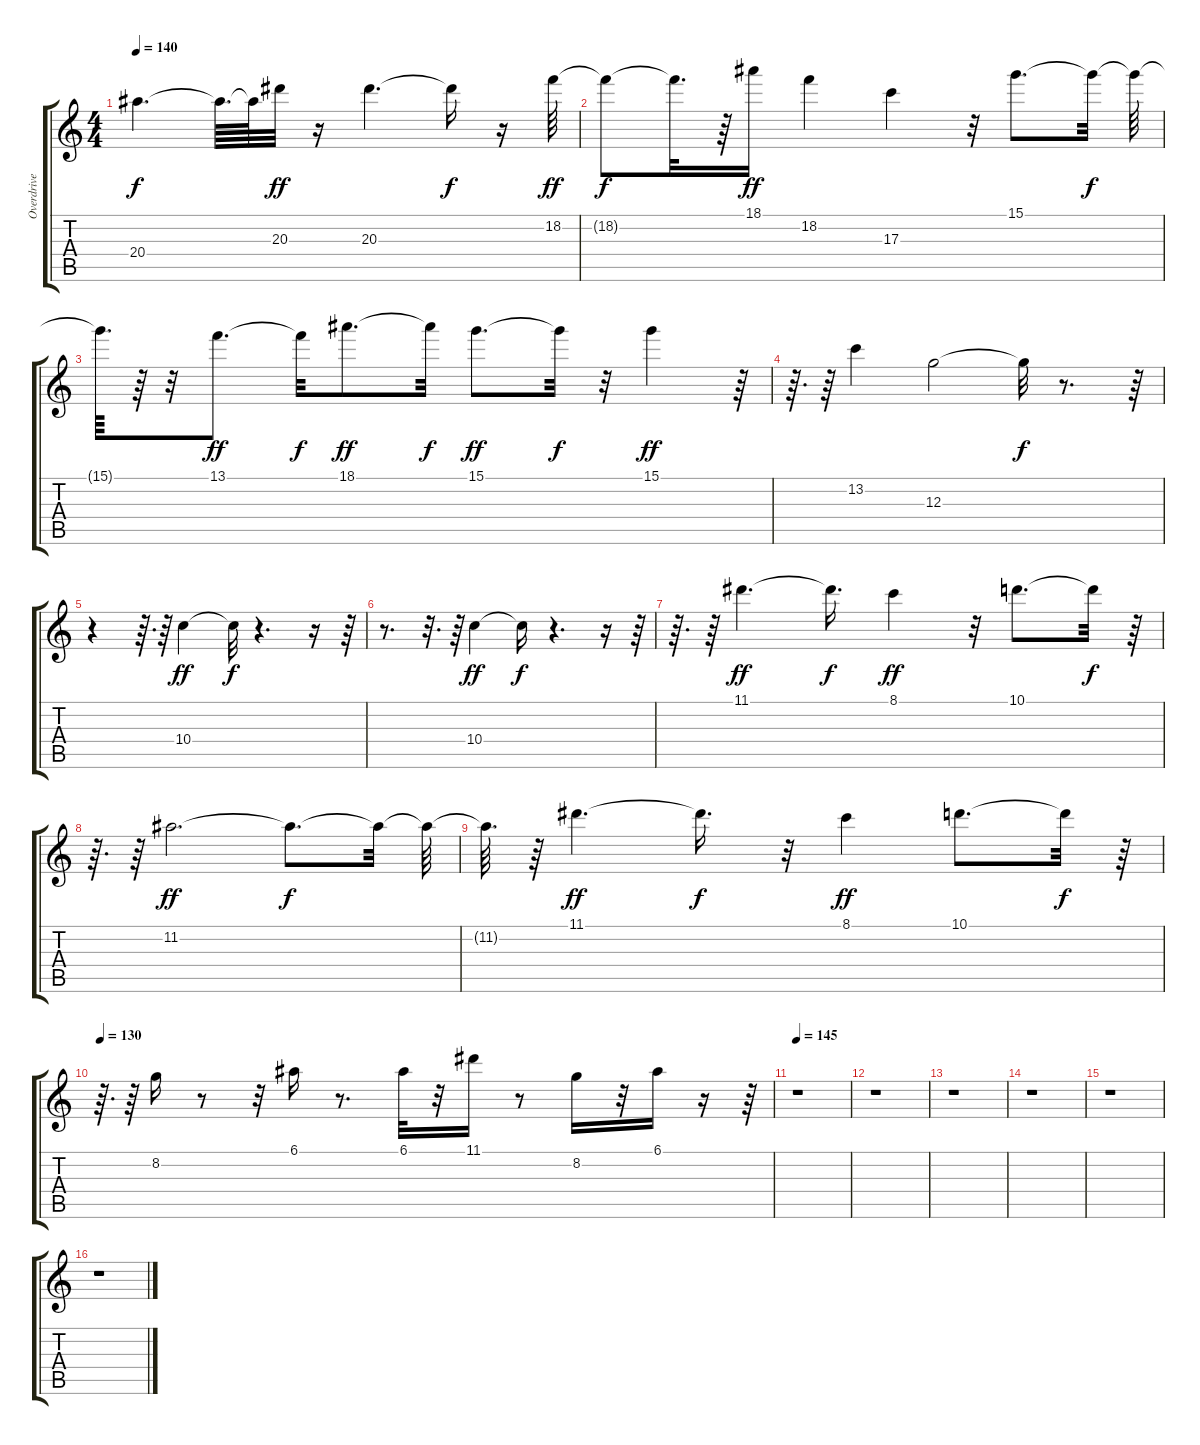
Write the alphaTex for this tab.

\track ("Overdrive Guitar" "Overdrive ") {instrument overdrivenguitar}
\staff {score tabs}
\tuning (E4 B3 G3 D3 A2 E2) {hide}
\ts (4 4)
\tempo 140
\clef g2
\ks c
20.4{t}.4{d dy f} 20.4{t}.64{d} 20.4{t}.64 20.3.32{dy ff} r.16 20.3.4{d} 20.3{t}.16{dy f} r.16 18.2.64{dy ff} |
18.2{t}.8{dy f} 18.2{t}.32{d} r.64 18.1.16{dy ff} 18.2.4 17.3.4 r.32 15.1.8{d} 15.1{t}.32{dy f} 15.1{t}.64 |
15.1{t}.64{d} r.64 r.32 13.1.8{d dy ff} 13.1{t}.32{dy f} 18.1.8{d dy ff} 18.1{t}.32{dy f} 15.1.8{d dy ff} 15.1{t}.32{dy f} r.32 15.1.4{dy ff} r.64 |
r.64{d} r.64 13.2.4 12.3.2 12.3{t}.32{dy f} r.8{d} r.64 |
r.4 r.64{d} r.64 10.4.4{dy ff} 10.4{t}.32{dy f} r.4{d} r.16 r.64 |
r.8{d} r.32{d} r.64 10.4.4{dy ff} 10.4{t}.16{dy f} r.4{d} r.16 r.64 |
r.64{d} r.64 11.1.4{d dy ff} 11.1{t}.16{d dy f} 8.1.4{dy ff} r.32 10.1.8{d} 10.1{t}.32{dy f} r.64 |
r.64{d} r.64 11.2.2{d dy ff} 11.2{t}.8{d dy f} 11.2{t}.32 11.2{t}.64 |
11.2{t}.64{d} r.64 11.1.4{d dy ff} 11.1{t}.16{d dy f} r.32 8.1.4{dy ff} 10.1.8{d} 10.1{t}.32{dy f} r.64 |
\tempo 130
r.64{d} r.64 8.2.16 r.8 r.32 6.1.16 r.8{d} 6.1.32 r.32 11.1.16 r.8 8.2.16 r.32 6.1.16 r.16 r.64 |
\tempo 145
r.1 |
r.1 |
r.1 |
r.1 |
r.1 |
r.1
